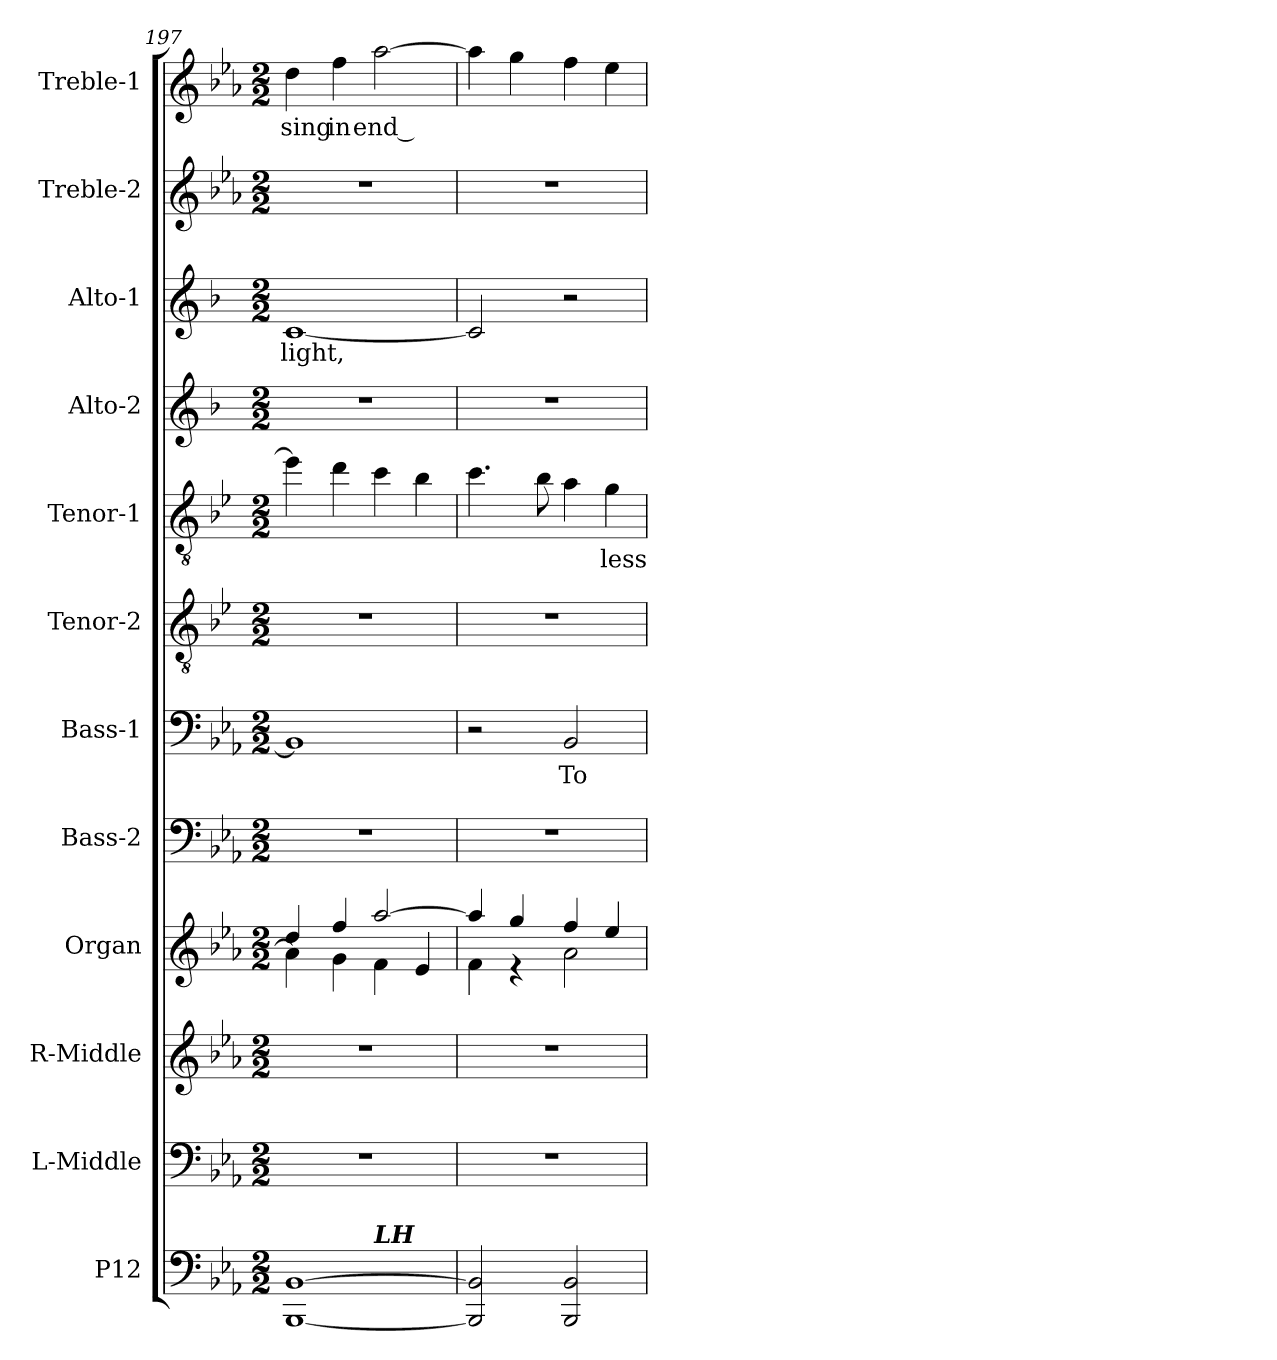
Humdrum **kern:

**kern	**kern	**kern	**kern	**kern	**kern	**text	**kern	**kern	**text	**kern	**kern	**text	**kern	**kern	**text
*part12	*part11	*part10	*part9	*part8	*part7	*part7	*part6	*part5	*part5	*part4	*part3	*part3	*part2	*part1	*part1
*staff12	*staff11	*staff10	*staff9	*staff8	*staff7	*staff7	*staff6	*staff5	*staff5	*staff4	*staff3	*staff3	*staff2	*staff1	*staff1
*I"P12	*I"L-Middle	*I"R-Middle	*I"Organ	*I"Bass-2	*I"Bass-1	*	*I"Tenor-2	*I"Tenor-1	*	*I"Alto-2	*I"Alto-1	*	*I"Treble-2	*I"Treble-1	*
*	*I'L-M	*	*	*I'B2:	*I'B:	*	*I'T2:	*I'T:	*	*I'A2:	*I'A:	*	*	*	*
*clefF4	*clefF4	*clefG2	*clefG2	*clefF4	*clefF4	*	*clefGv2	*clefGv2	*	*clefG2	*clefG2	*	*clefG2	*clefG2	*
*	*	*	*	*	*	*	*ITrd4c7	*ITrd4c7	*	*ITrd1c2	*ITrd1c2	*	*ITrd-7c-12	*ITrd-7c-12	*
*k[b-e-a-]	*k[b-e-a-]	*k[b-e-a-]	*k[b-e-a-]	*k[b-e-a-]	*k[b-e-a-]	*	*k[b-e-a-]	*k[b-e-a-]	*	*k[b-e-a-]	*k[b-e-a-]	*	*k[b-e-a-]	*k[b-e-a-]	*
*E-:	*E-:	*E-:	*E-:	*E-:	*E-:	*	*E-:	*E-:	*	*E-:	*E-:	*	*E-:	*E-:	*
*M2/2	*M2/2	*M2/2	*M2/2	*M2/2	*M2/2	*	*M2/2	*M2/2	*	*M2/2	*M2/2	*	*M2/2	*M2/2	*
=197	=197	=197	=197	=197	=197	=197	=197	=197	=197	=197	=197	=197	=197	=197	=197
*	*	*	*^	*	*	*	*	*	*	*	*	*	*	*	*
!	!	!	!	!	!	!	!	!	!	!	!	!	!LO:LY:b:color=#000000	!	!	!
!	!	!	!	!	!	!	!	!	!	!	!	!	!	!	!	!LO:LY:b:color=#000000
*^	*	*	*	*	*	*	*	*	*	*	*	*	*	*	*	*
[1BBB-i [1BB-i	2ryy	1r	1r	4ddi/	4a-i\]	1r	1BB-i]	.	1r	4a-i\]	.	1r	[1B-i	light,	1r	4dddi\	sing
!	!	!	!	!	!	!	!	!	!	!	!	!	!	!	!	!	!LO:LY:b:color=#000000
.	.	.	.	4ffi/	4gi\	.	.	.	.	4gi\	.	.	.	.	.	4fffi\	in
!	!LO:TX:a:Bi:t=LH	!	!	!	!	!	!	!	!	!	!	!	!	!	!	!	!
!	!	!	!	!	!	!	!	!	!	!	!	!	!	!	!	!	!LO:LY:b:color=#000000
.	2ryy	.	.	[2aa-i/	4fi\	.	.	.	.	4fi\	.	.	.	.	.	[2aaa-i\	end --
.	.	.	.	.	4e-i/	.	.	.	.	4e-i\	.	.	.	.	.	.	.
*v	*v	*	*	*	*	*	*	*	*	*	*	*	*	*	*	*	*
=198	=198	=198	=198	=198	=198	=198	=198	=198	=198	=198	=198	=198	=198	=198	=198	=198
2BBB-i/] 2BB-i]	1r	1r	4aa-i/]	4fi\	1r	2r	.	1r	4.fi\	.	1r	2B-i/]	.	1r	4aaa-i\]	.
.	.	.	4ggi/	4r	.	.	.	.	.	.	.	.	.	.	4gggi\	.
.	.	.	.	.	.	.	.	.	8e-i\	.	.	.	.	.	.	.
!	!	!	!	!	!	!	!LO:LY:b:color=#000000	!	!	!	!	!	!	!	!	!
2BBB-i/ 2BB-i	.	.	4ffi/	2a-i\	.	2BB-i/	To	.	4di\	.	.	2r	.	.	4fffi\	.
!	!	!	!	!	!	!	!	!	!	!LO:LY:b:color=#000000	!	!	!	!	!	!
.	.	.	4ee-i/	.	.	.	.	.	4ci\	-less	.	.	.	.	4eee-i\	.
*	*	*	*v	*v	*	*	*	*	*	*	*	*	*	*	*	*
=	=	=	=	=	=	=	=	=	=	=	=	=	=	=	=
*-	*-	*-	*-	*-	*-	*-	*-	*-	*-	*-	*-	*-	*-	*-	*-
